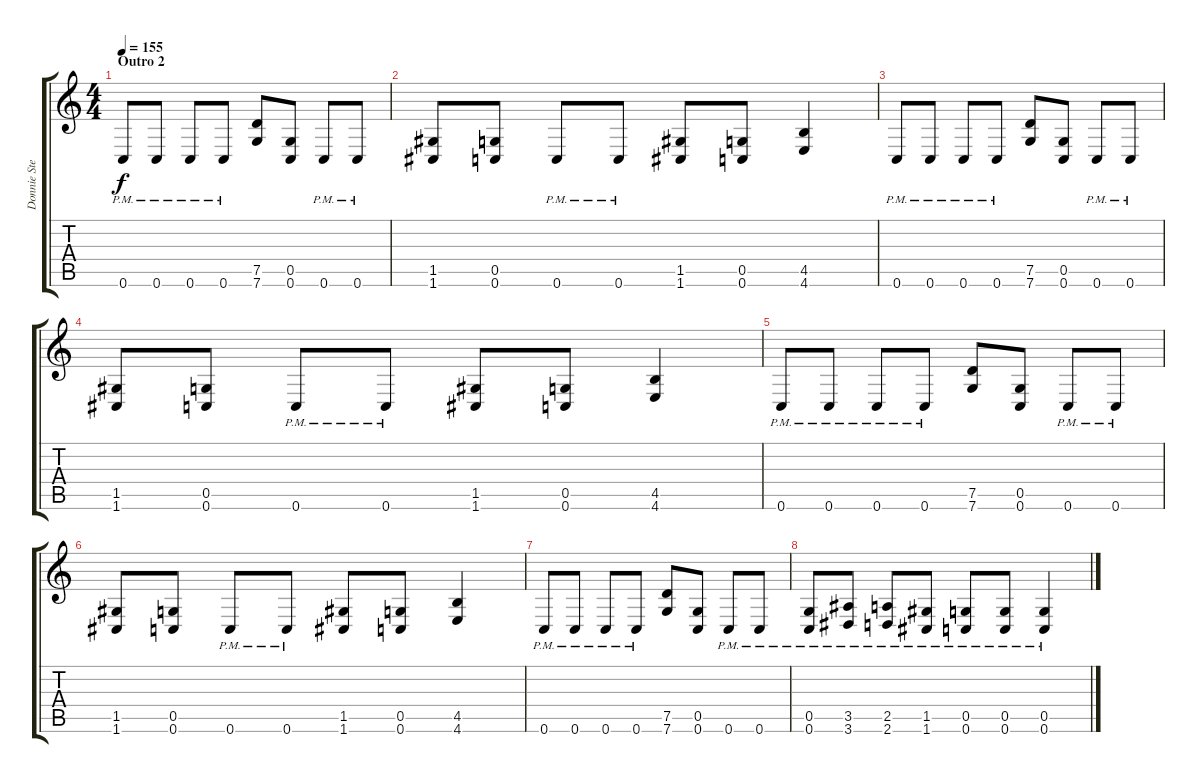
\track ("Donnie Steele" "Donnie Ste") {instrument distortionguitar}
\staff {score tabs}
\tuning (D4 A3 F3 C3 G2 C2) {hide}
\ts (4 4)
\section ("" "Outro 2")
\tempo 155
\clef g2
\ks c
0.6{pm}.8{dy f} 0.6{pm}.8 0.6{pm}.8 0.6{pm}.8 (7.5 7.6).8 (0.5 0.6).8 0.6{pm}.8 0.6{pm}.8 |
(1.5 1.6).8 (0.5 0.6).8 0.6{pm}.8 0.6{pm}.8 (1.5 1.6).8 (0.5 0.6).8 (4.5 4.6).4 |
0.6{pm}.8 0.6{pm}.8 0.6{pm}.8 0.6{pm}.8 (7.5 7.6).8 (0.5 0.6).8 0.6{pm}.8 0.6{pm}.8 |
(1.5 1.6).8 (0.5 0.6).8 0.6{pm}.8 0.6{pm}.8 (1.5 1.6).8 (0.5 0.6).8 (4.5 4.6).4 |
0.6{pm}.8 0.6{pm}.8 0.6{pm}.8 0.6{pm}.8 (7.5 7.6).8 (0.5 0.6).8 0.6{pm}.8 0.6{pm}.8 |
(1.5 1.6).8 (0.5 0.6).8 0.6{pm}.8 0.6{pm}.8 (1.5 1.6).8 (0.5 0.6).8 (4.5 4.6).4 |
0.6{pm}.8 0.6{pm}.8 0.6{pm}.8 0.6{pm}.8 (7.5 7.6).8 (0.5 0.6).8 0.6{pm}.8 0.6{pm}.8 |
(0.5{pm} 0.6{pm}).8 (3.5{pm} 3.6{pm}).8 (2.5{pm} 2.6{pm}).8 (1.5{pm} 1.6{pm}).8 (0.5{pm} 0.6{pm}).8 (0.5{pm} 0.6{pm}).8 (0.5{pm} 0.6{pm}).4
